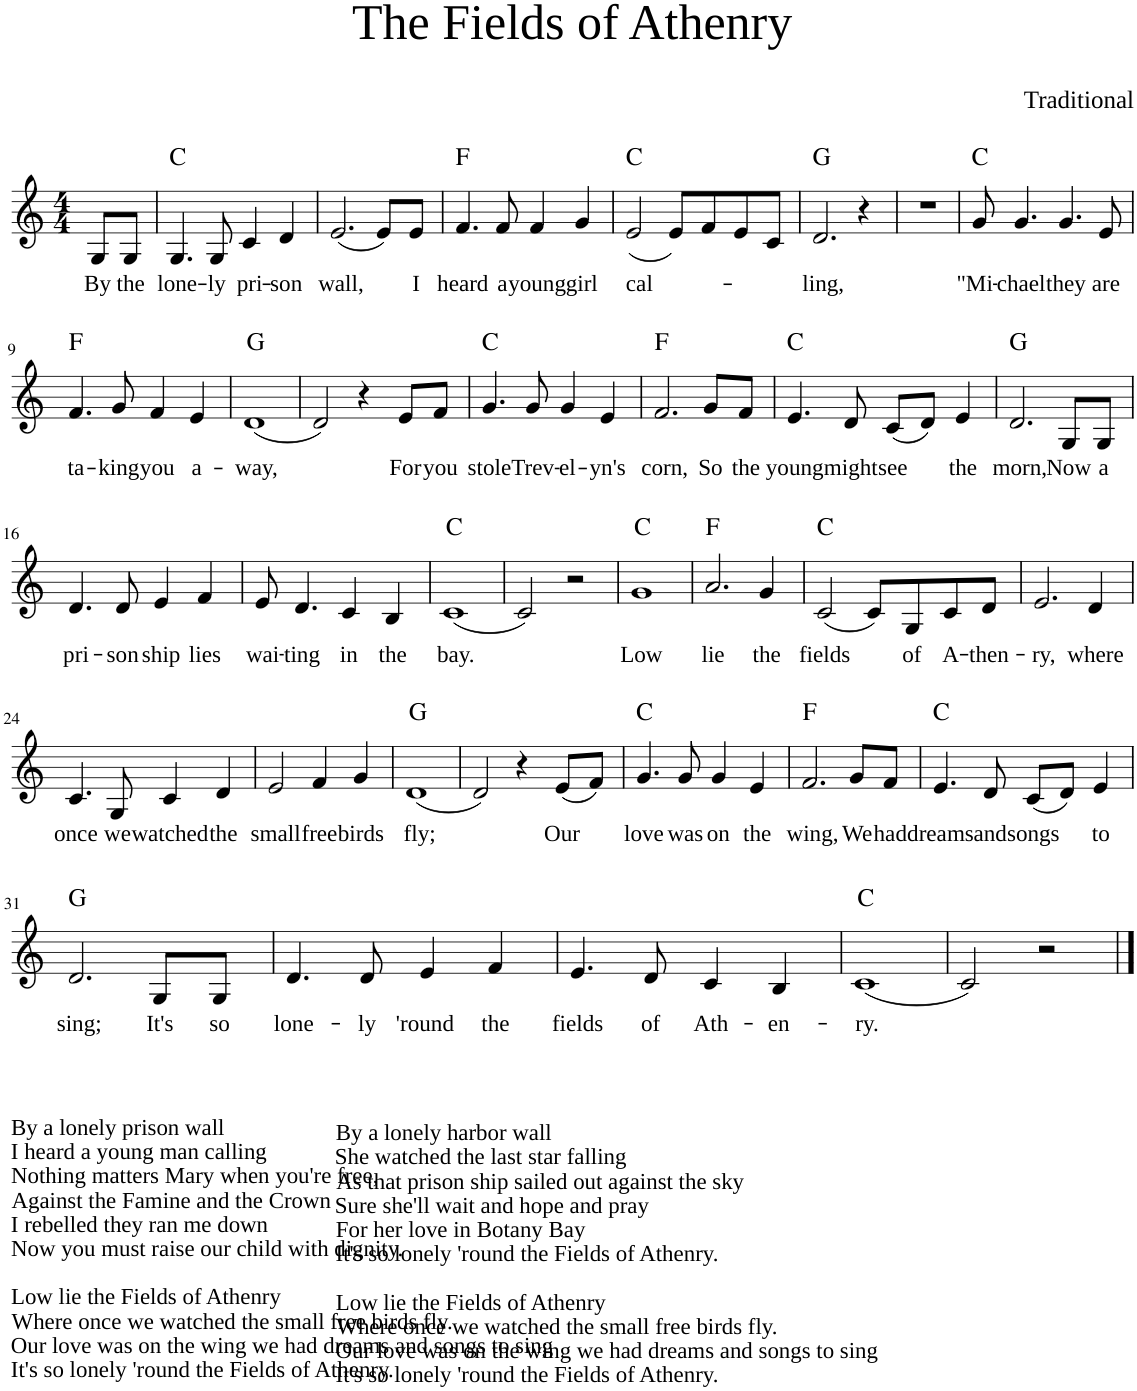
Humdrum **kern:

**kern	**text	**harte
*part1	*part1	*part1
*staff1	*staff1	*
*I"Voice	*	*
*clefG2	*	*
*k[]	*	*
*M4/4	*	*
=1	=1	=1
!	!LO:LY:b	!
8G/L	By	.
!	!LO:LY:b	!
8G/J	the	.
=2	=2	=2
!	!LO:LY:b	!
4.G/	lone-	C:maj
!	!LO:LY:b	!
8G/	-ly	.
!	!LO:LY:b	!
4c/	pri-	.
!	!LO:LY:b	!
4d/	-son	.
=3	=3	=3
!	!LO:LY:b	!
(2.e/	wall,	.
8e/L)	.	.
!	!LO:LY:b	!
8e/J	I	.
=4	=4	=4
!	!LO:LY:b	!
4.f/	heard	F:maj
!	!LO:LY:b	!
8f/	a	.
!	!LO:LY:b	!
4f/	young	.
!	!LO:LY:b	!
4g/	girl	.
=5	=5	=5
!	!LO:LY:b	!
(2e/	cal-	C:maj
8e/L)	.	.
8f/	.	.
8e/	.	.
8c/J	.	.
=6	=6	=6
!	!LO:LY:b	!
2.d/	-ling,	G:maj
4r	.	.
=7	=7	=7
1r	.	.
=8	=8	=8
!	!LO:LY:b	!
8g/	"Mi-	C:maj
!	!LO:LY:b	!
4.g/	-chael	.
!	!LO:LY:b	!
4.g/	they	.
!	!LO:LY:b	!
8e/	are	.
!!LO:LB:g=z
=9	=9	=9
!	!LO:LY:b	!
4.f/	ta-	F:maj
!	!LO:LY:b	!
8g/	-king	.
!	!LO:LY:b	!
4f/	you	.
!	!LO:LY:b	!
4e/	a-	.
=10	=10	=10
!	!LO:LY:b	!
(1d	-way,	G:maj
=11	=11	=11
2d/)	.	.
4r	.	.
!	!LO:LY:b	!
8e/L	For	.
!	!LO:LY:b	!
8f/J	you	.
=12	=12	=12
!	!LO:LY:b	!
4.g/	stole	C:maj
!	!LO:LY:b	!
8g/	Trev-	.
!	!LO:LY:b	!
4g/	-el-	.
!	!LO:LY:b	!
4e/	-yn's	.
=13	=13	=13
!	!LO:LY:b	!
2.f/	corn,	F:maj
!	!LO:LY:b	!
8g/L	So	.
!	!LO:LY:b	!
8f/J	the	.
=14	=14	=14
!	!LO:LY:b	!
4.e/	young	C:maj
!	!LO:LY:b	!
8d/	might	.
!	!LO:LY:b	!
(8c/L	see	.
8d/J)	.	.
!	!LO:LY:b	!
4e/	the	.
=15	=15	=15
!	!LO:LY:b	!
2.d/	morn,	G:maj
!	!LO:LY:b	!
8G/L	Now	.
!	!LO:LY:b	!
8G/J	a	.
!!LO:LB:g=z
=16	=16	=16
!	!LO:LY:b	!
4.d/	pri-	.
!	!LO:LY:b	!
8d/	-son	.
!	!LO:LY:b	!
4e/	ship	.
!	!LO:LY:b	!
4f/	lies	.
=17	=17	=17
!	!LO:LY:b	!
8e/	wai-	.
!	!LO:LY:b	!
4.d/	-ting	.
!	!LO:LY:b	!
4c/	in	.
!	!LO:LY:b	!
4B/	the	.
=18	=18	=18
!	!LO:LY:b	!
(1c	bay.	C:maj
=19	=19	=19
2c/)	.	.
2r	.	.
=20	=20	=20
!	!LO:LY:b	!
1g	Low	C:maj
=21	=21	=21
!	!LO:LY:b	!
2.a/	lie	F:maj
!	!LO:LY:b	!
4g/	the	.
=22	=22	=22
!	!LO:LY:b	!
(2c/	fields	C:maj
8c/L)	.	.
!	!LO:LY:b	!
8G/	of	.
!	!LO:LY:b	!
8c/	A-	.
!	!LO:LY:b	!
8d/J	-then-	.
=23	=23	=23
!	!LO:LY:b	!
2.e/	-ry,	.
!	!LO:LY:b	!
4d/	where	.
!!LO:LB:g=z
=24	=24	=24
!	!LO:LY:b	!
4.c/	once	.
!	!LO:LY:b	!
8G/	we	.
!	!LO:LY:b	!
4c/	watched	.
!	!LO:LY:b	!
4d/	the	.
=25	=25	=25
!	!LO:LY:b	!
2e/	small	.
!	!LO:LY:b	!
4f/	free	.
!	!LO:LY:b	!
4g/	birds	.
=26	=26	=26
!	!LO:LY:b	!
(1d	fly;	G:maj
=27	=27	=27
2d/)	.	.
4r	.	.
!	!LO:LY:b	!
(8e/L	Our	.
8f/J)	.	.
=28	=28	=28
!	!LO:LY:b	!
4.g/	love	C:maj
!	!LO:LY:b	!
8g/	was	.
!	!LO:LY:b	!
4g/	on	.
!	!LO:LY:b	!
4e/	the	.
=29	=29	=29
!	!LO:LY:b	!
2.f/	wing,	F:maj
!	!LO:LY:b	!
8g/L	We	.
!	!LO:LY:b	!
8f/J	had	.
=30	=30	=30
!	!LO:LY:b	!
4.e/	dreams	C:maj
!	!LO:LY:b	!
8d/	and	.
!	!LO:LY:b	!
(8c/L	songs	.
8d/J)	.	.
!	!LO:LY:b	!
4e/	to	.
!!LO:LB:g=z
=31	=31	=31
!	!LO:LY:b	!
2.d/	sing;	G:maj
!	!LO:LY:b	!
8G/L	It's	.
!	!LO:LY:b	!
8G/J	so	.
=32	=32	=32
!	!LO:LY:b	!
4.d/	lone-	.
!	!LO:LY:b	!
8d/	-ly	.
!	!LO:LY:b	!
4e/	'round	.
!	!LO:LY:b	!
4f/	the	.
=33	=33	=33
!	!LO:LY:b	!
4.e/	fields	.
!	!LO:LY:b	!
8d/	of	.
!	!LO:LY:b	!
4c/	Ath-	.
!	!LO:LY:b	!
4B/	-en-	.
=34	=34	=34
!	!LO:LY:b	!
(1c	-ry.	C:maj
=35	=35	=35
2c/)	.	.
2r	.	.
==	==	==
*-	*-	*-
